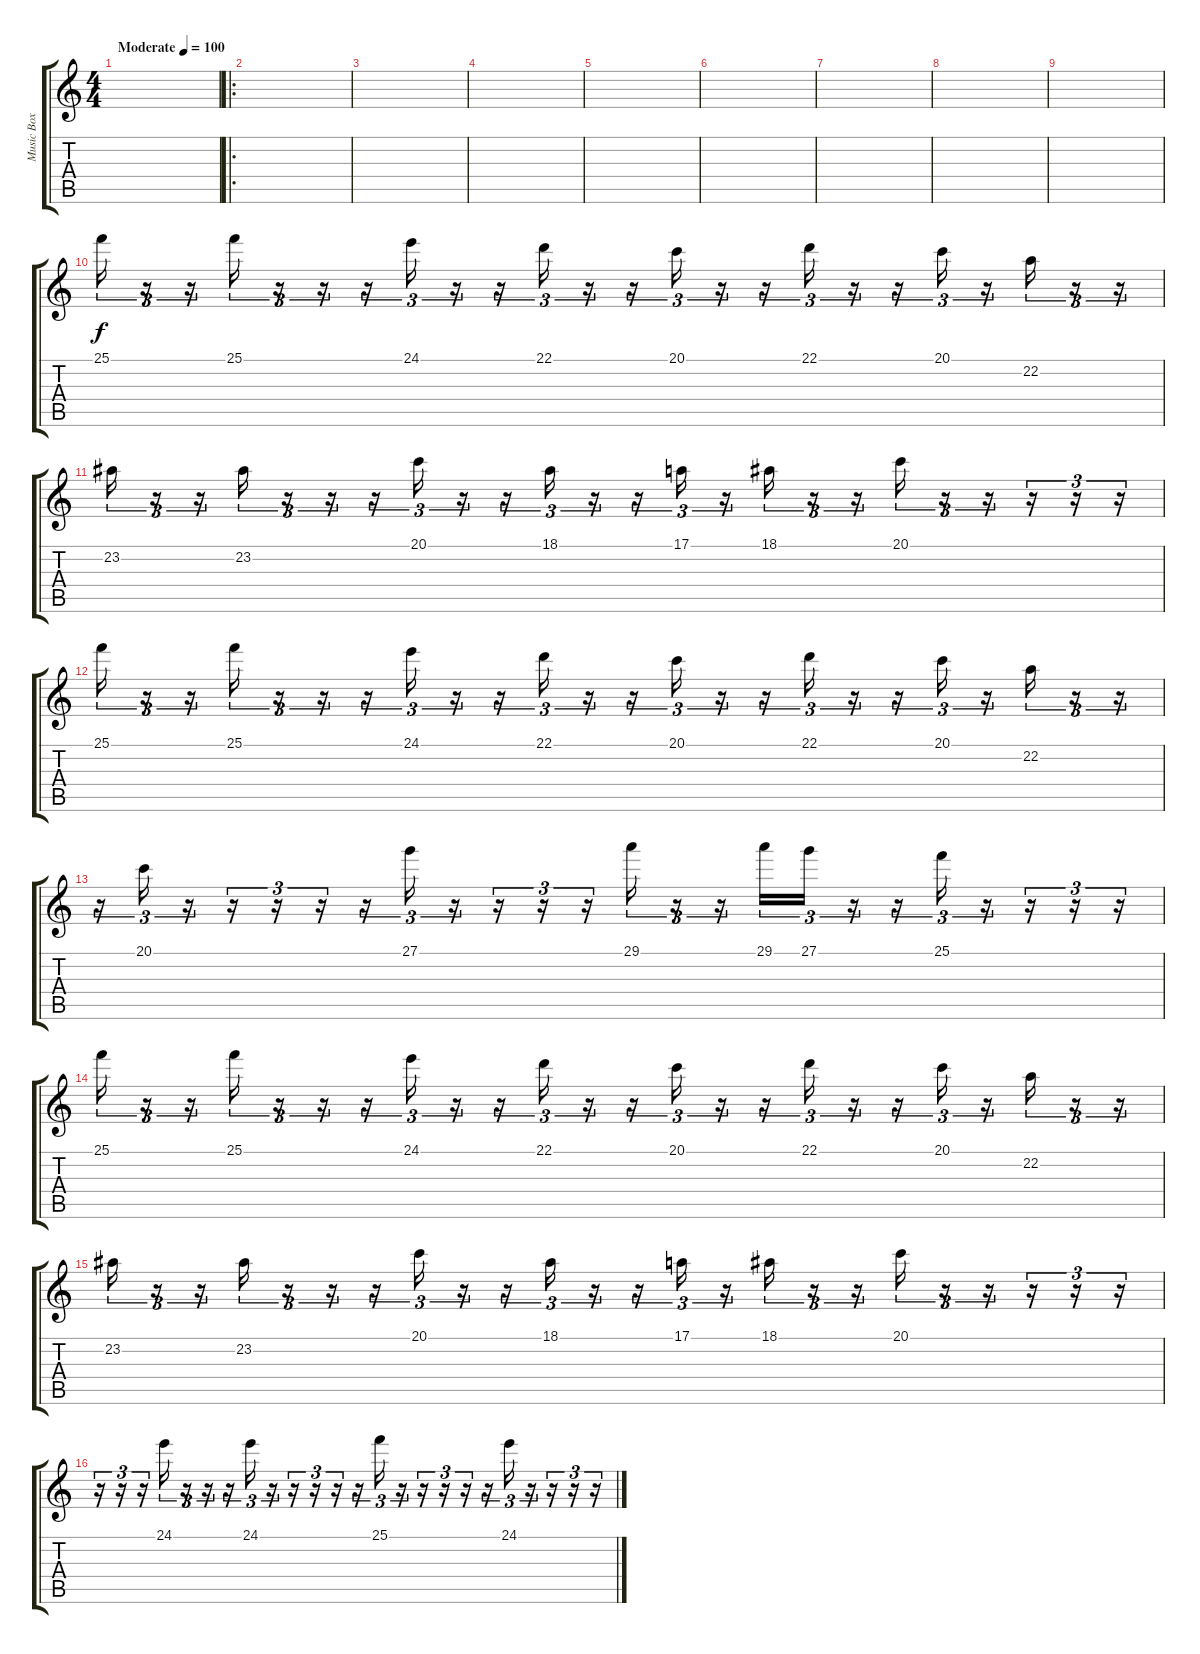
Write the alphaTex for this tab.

\track ("Music Box" "Music Box") {instrument musicbox}
\staff {score tabs}
\tuning (E4 B3 G3 D3 A2 E2) {hide}
\ts (4 4)
\tempo (100 "Moderate")
\clef g2
\ks c
|
\ro
|
|
|
|
|
|
|
|
25.1.16{tu (3 2)} r.16{tu (3 2)} r.16{tu (3 2)} 25.1.16{tu (3 2)} r.16{tu (3 2)} r.16{tu (3 2)} r.16{tu (3 2)} 24.1.16{tu (3 2)} r.16{tu (3 2)} r.16{tu (3 2)} 22.1.16{tu (3 2)} r.16{tu (3 2)} r.16{tu (3 2)} 20.1.16{tu (3 2)} r.16{tu (3 2)} r.16{tu (3 2)} 22.1.16{tu (3 2)} r.16{tu (3 2)} r.16{tu (3 2)} 20.1.16{tu (3 2)} r.16{tu (3 2)} 22.2.16{tu (3 2)} r.16{tu (3 2)} r.16{tu (3 2)} |
23.2.16{tu (3 2)} r.16{tu (3 2)} r.16{tu (3 2)} 23.2.16{tu (3 2)} r.16{tu (3 2)} r.16{tu (3 2)} r.16{tu (3 2)} 20.1.16{tu (3 2)} r.16{tu (3 2)} r.16{tu (3 2)} 18.1.16{tu (3 2)} r.16{tu (3 2)} r.16{tu (3 2)} 17.1.16{tu (3 2)} r.16{tu (3 2)} 18.1.16{tu (3 2)} r.16{tu (3 2)} r.16{tu (3 2)} 20.1.16{tu (3 2)} r.16{tu (3 2)} r.16{tu (3 2)} r.16{tu (3 2)} r.16{tu (3 2)} r.16{tu (3 2)} |
25.1.16{tu (3 2)} r.16{tu (3 2)} r.16{tu (3 2)} 25.1.16{tu (3 2)} r.16{tu (3 2)} r.16{tu (3 2)} r.16{tu (3 2)} 24.1.16{tu (3 2)} r.16{tu (3 2)} r.16{tu (3 2)} 22.1.16{tu (3 2)} r.16{tu (3 2)} r.16{tu (3 2)} 20.1.16{tu (3 2)} r.16{tu (3 2)} r.16{tu (3 2)} 22.1.16{tu (3 2)} r.16{tu (3 2)} r.16{tu (3 2)} 20.1.16{tu (3 2)} r.16{tu (3 2)} 22.2.16{tu (3 2)} r.16{tu (3 2)} r.16{tu (3 2)} |
r.16{tu (3 2)} 20.1.16{tu (3 2)} r.16{tu (3 2)} r.16{tu (3 2)} r.16{tu (3 2)} r.16{tu (3 2)} r.16{tu (3 2)} 27.1.16{tu (3 2)} r.16{tu (3 2)} r.16{tu (3 2)} r.16{tu (3 2)} r.16{tu (3 2)} 29.1.16{tu (3 2)} r.16{tu (3 2)} r.16{tu (3 2)} 29.1.16{tu (3 2)} 27.1.16{tu (3 2)} r.16{tu (3 2)} r.16{tu (3 2)} 25.1.16{tu (3 2)} r.16{tu (3 2)} r.16{tu (3 2)} r.16{tu (3 2)} r.16{tu (3 2)} |
25.1.16{tu (3 2)} r.16{tu (3 2)} r.16{tu (3 2)} 25.1.16{tu (3 2)} r.16{tu (3 2)} r.16{tu (3 2)} r.16{tu (3 2)} 24.1.16{tu (3 2)} r.16{tu (3 2)} r.16{tu (3 2)} 22.1.16{tu (3 2)} r.16{tu (3 2)} r.16{tu (3 2)} 20.1.16{tu (3 2)} r.16{tu (3 2)} r.16{tu (3 2)} 22.1.16{tu (3 2)} r.16{tu (3 2)} r.16{tu (3 2)} 20.1.16{tu (3 2)} r.16{tu (3 2)} 22.2.16{tu (3 2)} r.16{tu (3 2)} r.16{tu (3 2)} |
23.2.16{tu (3 2)} r.16{tu (3 2)} r.16{tu (3 2)} 23.2.16{tu (3 2)} r.16{tu (3 2)} r.16{tu (3 2)} r.16{tu (3 2)} 20.1.16{tu (3 2)} r.16{tu (3 2)} r.16{tu (3 2)} 18.1.16{tu (3 2)} r.16{tu (3 2)} r.16{tu (3 2)} 17.1.16{tu (3 2)} r.16{tu (3 2)} 18.1.16{tu (3 2)} r.16{tu (3 2)} r.16{tu (3 2)} 20.1.16{tu (3 2)} r.16{tu (3 2)} r.16{tu (3 2)} r.16{tu (3 2)} r.16{tu (3 2)} r.16{tu (3 2)} |
r.16{tu (3 2)} r.16{tu (3 2)} r.16{tu (3 2)} 24.1.16{tu (3 2)} r.16{tu (3 2)} r.16{tu (3 2)} r.16{tu (3 2)} 24.1.16{tu (3 2)} r.16{tu (3 2)} r.16{tu (3 2)} r.16{tu (3 2)} r.16{tu (3 2)} r.16{tu (3 2)} 25.1.16{tu (3 2)} r.16{tu (3 2)} r.16{tu (3 2)} r.16{tu (3 2)} r.16{tu (3 2)} r.16{tu (3 2)} 24.1.16{tu (3 2)} r.16{tu (3 2)} r.16{tu (3 2)} r.16{tu (3 2)} r.16{tu (3 2)}
